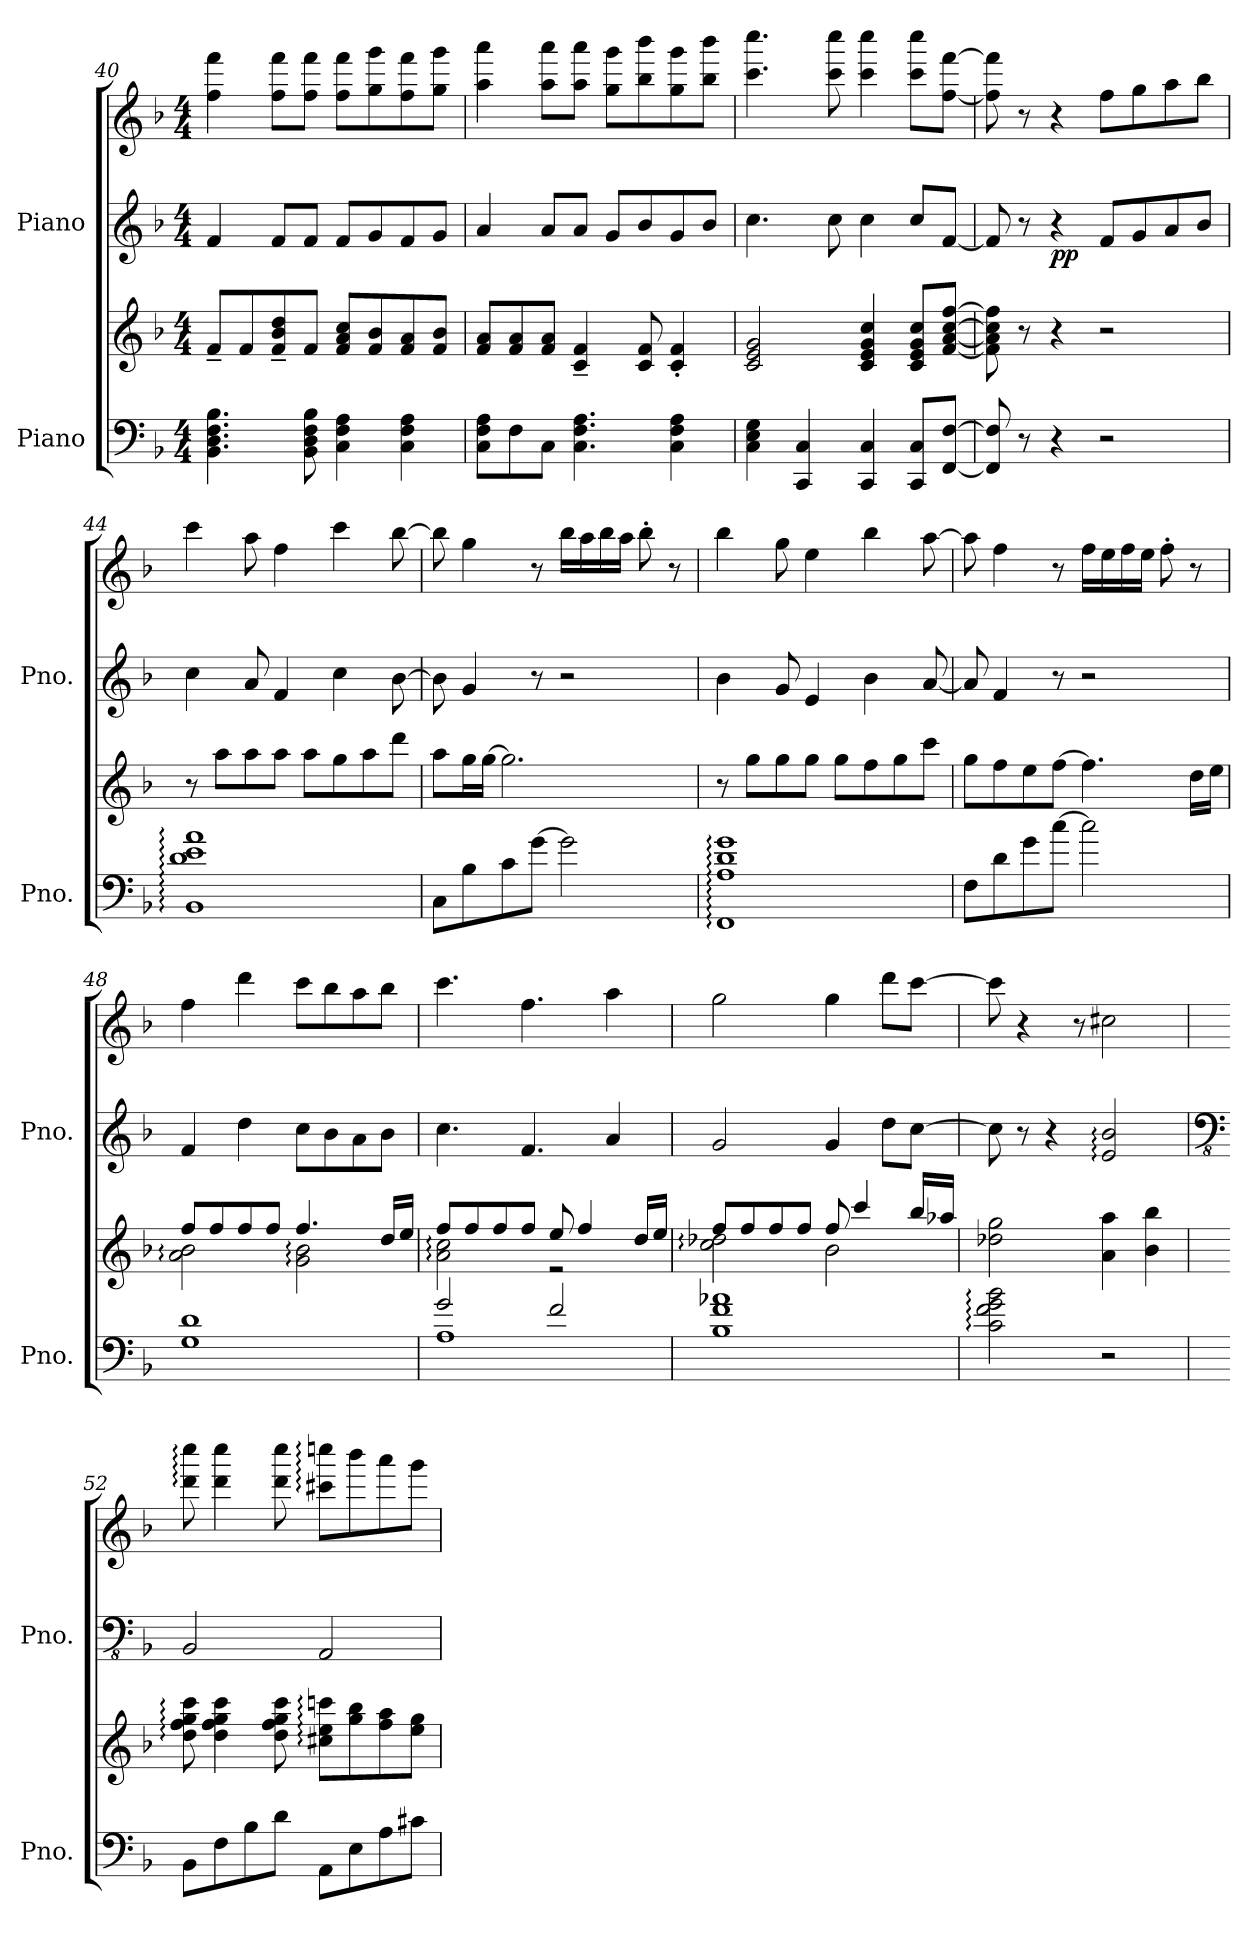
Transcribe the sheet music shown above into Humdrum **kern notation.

**kern	**kern	**dynam	**kern	**kern	**dynam
*part2	*part2	*part2	*part1	*part1	*part1
*staff4	*staff3	*staff3/4	*staff2	*staff1	*staff1/2
*I"Piano	*	*	*I"Piano	*	*
*I'Pno.	*	*	*I'Pno.	*	*
*clefF4	*clefG2	*	*clefG2	*clefG2	*
*k[b-]	*k[b-]	*	*k[b-]	*k[b-]	*
*M4/4	*M4/4	*	*M4/4	*M4/4	*
=40	=40	=40	=40	=40	=40
4.BB-\ 4.D\ 4.F\ 4.B-\	8f~/L	.	4f/	4ff\ 4fff\	.
.	8f/	.	.	.	.
.	8f/~ 8b-/~ 8dd/~	.	8f/L	8ff\ 8fff\L	.
8BB-\ 8D\ 8F\ 8B-\	8f/J	.	8f/J	8ff\ 8fff\J	.
4C\ 4F\ 4A\	8f/ 8a/ 8cc/L	.	8f/L	8ff\ 8fff\L	.
.	8f/ 8b-/	.	8g/	8gg\ 8ggg\	.
4C\ 4F\ 4A\	8f/ 8a/	.	8f/	8ff\ 8fff\	.
.	8f/ 8b-/J	.	8g/J	8gg\ 8ggg\J	.
!!LO:LB:g=z
=41	=41	=41	=41	=41	=41
8C\ 8F\ 8A\L	8f/ 8a/L	.	4a/	4aa\ 4aaa\	.
8F\	8f/ 8a/	.	.	.	.
8C\J	8f/ 8a/J	.	8a/L	8aa\ 8aaa\L	.
4.C\ 4.F\ 4.A\	4c/~ 4f/~	.	8a/J	8aa\ 8aaa\J	.
.	.	.	8g/L	8gg\ 8ggg\L	.
.	8c/ 8f/	.	8b-/	8bb-\ 8bbb-\	.
4C\ 4F\ 4A\	4c/' 4f/'	.	8g/	8gg\ 8ggg\	.
.	.	.	8b-/J	8bb-\ 8bbb-\J	.
=42	=42	=42	=42	=42	=42
4C\ 4E\ 4G\	2c/ 2e/ 2g/	.	4.cc\	4.ccc\ 4.cccc\	.
4CC/ 4C/	.	.	.	.	.
.	.	.	8cc\	8ccc\ 8cccc\	.
4CC/ 4C/	4c/ 4e/ 4g/ 4cc/	.	4cc\	4ccc\ 4cccc\	.
8CC/ 8C/L	8c/ 8e/ 8g/ 8cc/L	.	8cc/L	8ccc\ 8cccc\L	.
[8FF/ [8F/J	[8f/ [8a/ [8cc/ [8ff/J	.	[8f/J	[8ff\ [8fff\J	.
=43	=43	=43	=43	=43	=43
8FF/] 8F/]	8f\] 8a\] 8cc\] 8ff\]	.	8f/]	8ff\] 8fff\]	.
8r	8r	.	8r	8r	.
!	!	!LO:DY:b=2	!	!	!
!	!	!LO:DY:n=1:b	!	!	!LO:DY:b=2
!	!	!	!	!	!LO:DY:n=1:b
4r	4r	mp mp	4r	4r	p p
*	*	*	*	*MM100	*
2r	2r	.	8f/L	8ff\L	.
.	.	.	8g/	8gg\	.
.	.	.	8a/	8aa\	.
.	.	.	8b-/J	8bb-\J	.
=44	=44	=44	=44	=44	=44
1BB-: 1d: 1e: 1a:	8r	.	4cc\	4ccc\	.
.	8aa\L	.	.	.	.
.	8aa\	.	8a/	8aa\	.
.	8aa\J	.	4f/	4ff\	.
.	8aa\L	.	.	.	.
.	8gg\	.	4cc\	4ccc\	.
.	8aa\	.	.	.	.
.	8ddd\J	.	[8b-\	[8bb-\	.
!!LO:PB:g=z
=45	=45	=45	=45	=45	=45
8C\L	8aa\L	.	8b-\]	8bb-\]	.
8B-\	16gg\L	.	4g/	4gg\	.
.	[16gg\JJ	.	.	.	.
8c\	2.gg\]	.	.	.	.
[8g\J	.	.	8r	8r	.
2g\]	.	.	2r	16bb-\LL	.
.	.	.	.	16aa\	.
.	.	.	.	16bb-\	.
.	.	.	.	16aa\JJ	.
.	.	.	.	8bb-'\	.
.	.	.	.	8r	.
=46	=46	=46	=46	=46	=46
1FF: 1A: 1d: 1g:	8r	.	4b-\	4bb-\	.
.	8gg\L	.	.	.	.
.	8gg\	.	8g/	8gg\	.
.	8gg\J	.	4e/	4ee\	.
.	8gg\L	.	.	.	.
.	8ff\	.	4b-\	4bb-\	.
.	8gg\	.	.	.	.
.	8ccc\J	.	[8a/	[8aa\	.
=47	=47	=47	=47	=47	=47
8F\L	8gg\L	.	8a/]	8aa\]	.
8d\	8ff\	.	4f/	4ff\	.
8g\	8ee\	.	.	.	.
[8cc\J	[8ff\J	.	8r	8r	.
2cc\]	4.ff\]	.	2r	16ff\LL	.
.	.	.	.	16ee\	.
.	.	.	.	16ff\	.
.	.	.	.	16ee\JJ	.
.	.	.	.	8ff'\	.
.	16dd\LL	.	.	8r	.
.	16ee\JJ	.	.	.	.
=48	=48	=48	=48	=48	=48
*	*^	*	*	*	*
1G 1d	8ff/L	2a\: 2b-\:	.	4f/	4ff\	.
.	8ff/	.	.	.	.	.
.	8ff/	.	.	4dd\	4ddd\	.
.	8ff/J	.	.	.	.	.
.	4.ff/	2g\: 2b-\:	.	8cc\L	8ccc\L	.
.	.	.	.	8b-\	8bb-\	.
.	.	.	.	8a\	8aa\	.
.	16dd/LL	.	.	8b-\J	8bb-\J	.
.	16ee/JJ	.	.	.	.	.
!!LO:LB:g=z
=49	=49	=49	=49	=49	=49	=49
*^	*	*	*	*	*	*
2g/	1A	8ff/L	2a\: 2cc\:	.	4.cc\	4.ccc\	.
.	.	8ff/	.	.	.	.	.
.	.	8ff/	.	.	.	.	.
.	.	8ff/J	.	.	4.f/	4.ff\	.
2f/	.	8ee/	2r	.	.	.	.
.	.	4ff/	.	.	.	.	.
.	.	.	.	.	4a/	4aa\	.
.	.	16dd/LL	.	.	.	.	.
.	.	16ee/JJ	.	.	.	.	.
*v	*v	*	*	*	*	*	*
=50	=50	=50	=50	=50	=50	=50
1B- 1f 1a-X	8ff/L	2cc\: 2dd-X\:	.	2g/	2gg\	.
.	8ff/	.	.	.	.	.
.	8ff/	.	.	.	.	.
.	8ff/J	.	.	.	.	.
.	8ff/	2b-\	.	4g/	4gg\	.
.	4ccc/	.	.	.	.	.
.	.	.	.	8dd\L	8ddd\L	.
.	16bb-/LL	.	.	[8cc\J	[8ccc\J	.
.	16aa-X/JJ	.	.	.	.	.
*	*v	*v	*	*	*	*
=51	=51	=51	=51	=51	=51
*	*	*	*	*MM80	*
2c\: 2f\: 2g\: 2b-\:	2dd-X\ 2gg\	.	8cc\]	8ccc\]	.
.	.	.	8r	4r	.
.	.	.	4r	.	.
.	.	.	.	8r	.
!	!	!LO:DY:b=2	!	!	!
!	!	!LO:DY:n=1:b	!	!	!LO:DY:b=2
!	!	!	!	!	!LO:DY:n=1:b
2r	4a\ 4aa\	mf mf	2e/: 2b-/:	2cc#X\	mf mf
.	4b-\ 4bb-\	.	.	.	.
=52	=52	=52	=52	=52	=52
*	*	*	*clefFv4	*	*
8BB-\L	8dd\: 8ff\: 8gg\: 8ccc\:	.	2BBB-/	8ddd\: 8cccc\:	.
8F\	4dd\ 4ff\ 4gg\ 4ccc\	.	.	4ddd\ 4cccc\	.
8B-\	.	.	.	.	.
8d\J	8dd\ 8ff\ 8gg\ 8ccc\	.	.	8ddd\ 8cccc\	.
8AA\L	8cc#X\: 8ee\: 8cccn\:L	.	2AAA/	8ccc#X\: 8ccccn\:L	.
8E\	8gg\ 8bb-\	.	.	8bbb-\	.
8A\	8ff\ 8aa\	.	.	8aaa\	.
8c#X\J	8ee\ 8gg\J	.	.	8ggg\J	.
=	=	=	=	=	=
*-	*-	*-	*-	*-	*-
